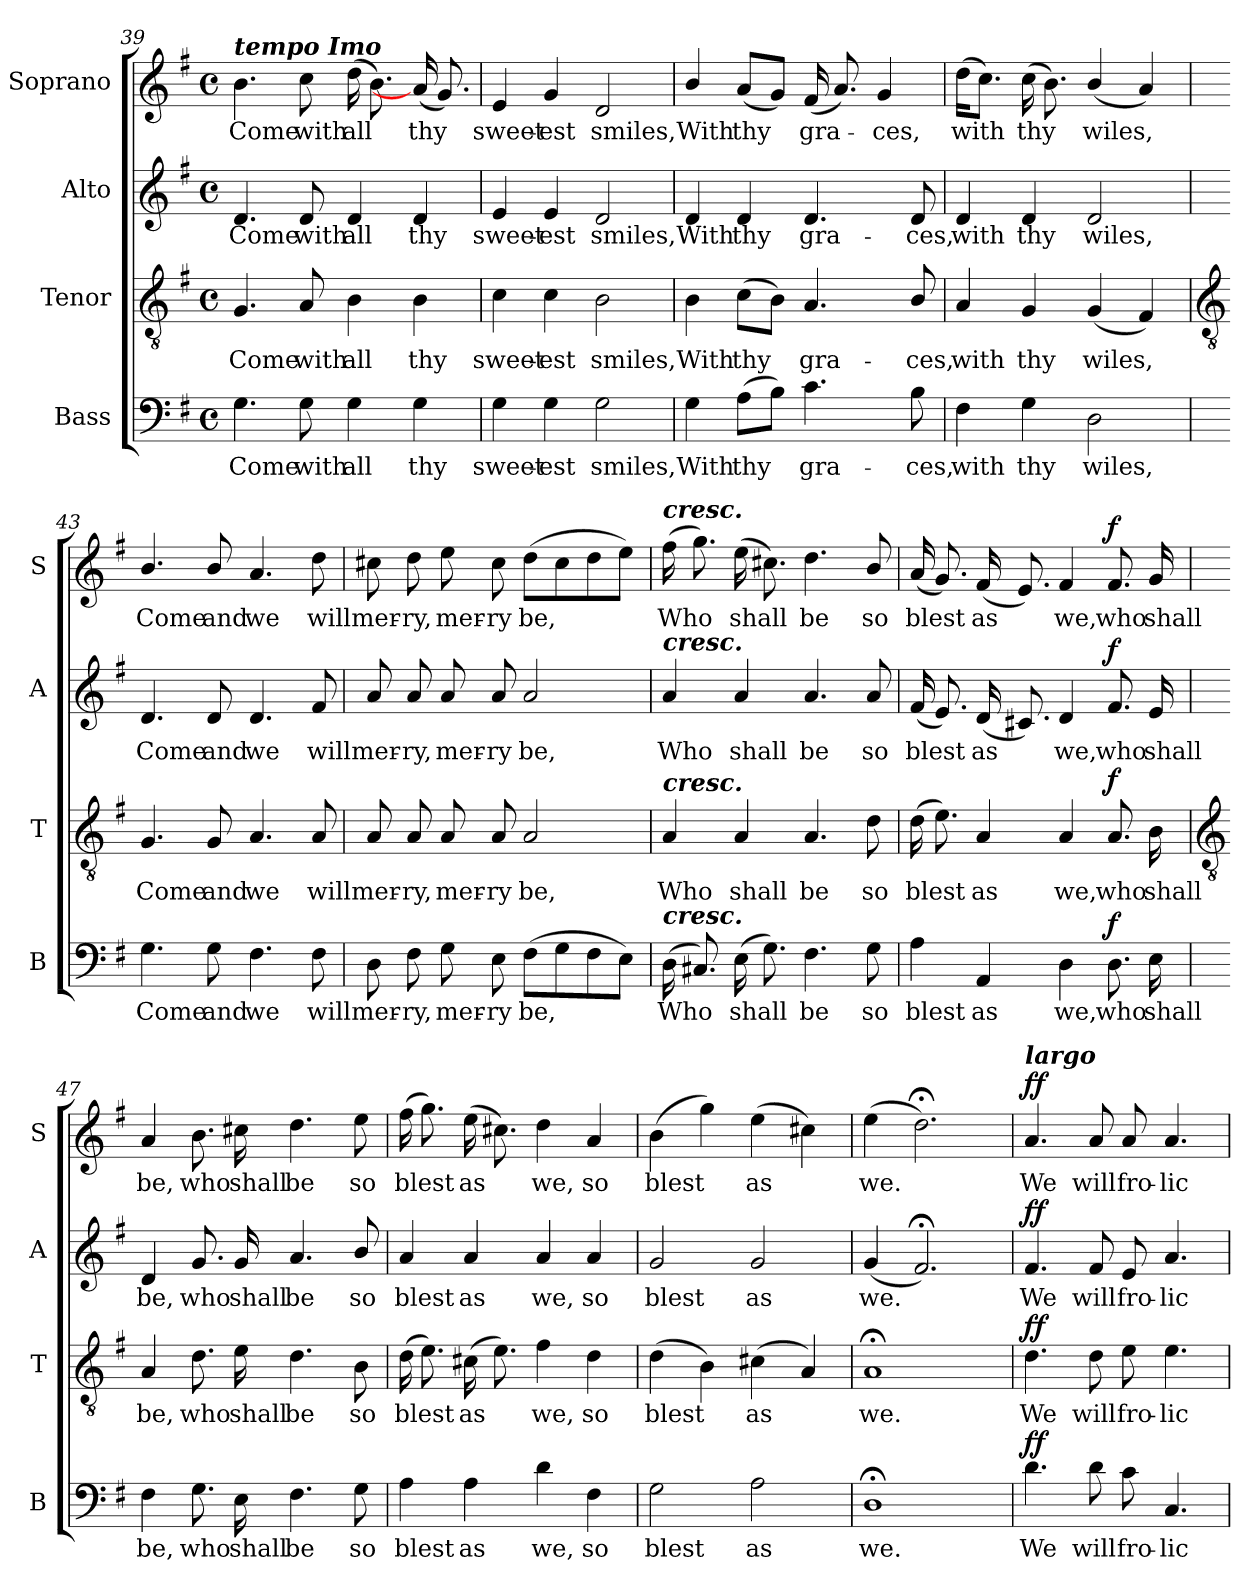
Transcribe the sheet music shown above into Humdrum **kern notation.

**kern	**text	**dynam	**kern	**text	**dynam	**kern	**text	**dynam	**kern	**text	**dynam
*part4	*part4	*part4	*part3	*part3	*part3	*part2	*part2	*part2	*part1	*part1	*part1
*staff4	*staff4	*staff4	*staff3	*staff3	*staff3	*staff2	*staff2	*staff2	*staff1	*staff1	*staff1
*I"Bass	*	*	*I"Tenor	*	*	*I"Alto	*	*	*I"Soprano	*	*
*I'B	*	*	*I'T	*	*	*I'A	*	*	*I'S	*	*
!!LO:LB:g=z
*clefF4	*	*	*clefGv2	*	*	*clefG2	*	*	*clefG2	*	*
*k[f#]	*	*	*k[f#]	*	*	*k[f#]	*	*	*k[f#]	*	*
*G:	*	*	*G:	*	*	*G:	*	*	*G:	*	*
*M4/4	*	*	*M4/4	*	*	*M4/4	*	*	*M4/4	*	*
*met(c)	*	*	*met(c)	*	*	*met(c)	*	*	*met(c)	*	*
=39	=39	=39	=39	=39	=39	=39	=39	=39	=39	=39	=39
!	!	!	!	!	!	!	!	!	!LO:TX:a:Bi:t=tempo Imo	!	!
!	!LO:LY:b	!	!	!LO:LY:b	!	!	!LO:LY:b	!	!	!LO:LY:b	!
4.G	Come	.	4.G	Come	.	4.d	Come	.	4.b	Come	.
!	!LO:LY:b	!	!	!LO:LY:b	!	!	!LO:LY:b	!	!	!LO:LY:b	!
8G	with	.	8A/	with	.	8d	with	.	8cc	with	.
!	!LO:LY:b	!	!	!LO:LY:b	!	!	!LO:LY:b	!	!	!LO:LY:b	!
4G	all	.	4B	all	.	4d	all	.	(>16ddLL	all	.
.	.	.	.	.	.	.	.	.	8.bJ)	.	.
!	!LO:LY:b	!	!	!LO:LY:b	!	!	!LO:LY:b	!	!	!LO:LY:b	!
4G	thy	.	4B	thy	.	4d	thy	.	(<16aLL]	thy	.
.	.	.	.	.	.	.	.	.	8.gJ)	.	.
=40	=40	=40	=40	=40	=40	=40	=40	=40	=40	=40	=40
!	!LO:LY:b	!	!	!LO:LY:b	!	!	!LO:LY:b	!	!	!LO:LY:b	!
4G	sweet-	.	4c	sweet-	.	4e	sweet-	.	4e	sweet-	.
!	!LO:LY:b	!	!	!LO:LY:b	!	!	!LO:LY:b	!	!	!LO:LY:b	!
4G	-est	.	4c	-est	.	4e	-est	.	4g	-est	.
!	!LO:LY:b	!	!	!LO:LY:b	!	!	!LO:LY:b	!	!	!LO:LY:b	!
2G	smiles,	.	2B	smiles,	.	2d	smiles,	.	2d	smiles,	.
=41	=41	=41	=41	=41	=41	=41	=41	=41	=41	=41	=41
!	!LO:LY:b	!	!	!LO:LY:b	!	!	!LO:LY:b	!	!	!LO:LY:b	!
4G	With	.	4B	With	.	4d	With	.	4b/	With	.
!	!LO:LY:b	!	!	!LO:LY:b	!	!	!LO:LY:b	!	!	!LO:LY:b	!
(>8AL	thy	.	(>8cL	thy	.	4d	thy	.	(<8aL	thy	.
8BJ)	.	.	8BJ)	.	.	.	.	.	8gJ)	.	.
!	!LO:LY:b	!	!	!LO:LY:b	!	!	!LO:LY:b	!	!	!LO:LY:b	!
4.c	gra-	.	4.A	gra-	.	4.d	gra-	.	(<16f#LL	gra-	.
.	.	.	.	.	.	.	.	.	8.a)	.	.
!	!	!	!	!	!	!	!	!	!	!LO:LY:b	!
.	.	.	.	.	.	.	.	.	4g	ces,	.
!	!LO:LY:b	!	!	!LO:LY:b	!	!	!LO:LY:b	!	!	!	!
8B	-ces,	.	8B/	-ces,	.	8d	-ces,	.	.	.	.
=42	=42	=42	=42	=42	=42	=42	=42	=42	=42	=42	=42
!	!LO:LY:b	!	!	!LO:LY:b	!	!	!LO:LY:b	!	!	!LO:LY:b	!
4F#	with	.	4A/	with	.	4d	with	.	(>16ddL	with	.
.	.	.	.	.	.	.	.	.	8.ccJ)	.	.
!	!LO:LY:b	!	!	!LO:LY:b	!	!	!LO:LY:b	!	!	!LO:LY:b	!
4G	thy	.	4G	thy	.	4d	thy	.	(>16ccLL	thy	.
.	.	.	.	.	.	.	.	.	8.bJ)	.	.
!	!LO:LY:b	!	!	!LO:LY:b	!	!	!LO:LY:b	!	!	!LO:LY:b	!
2D	wiles,	.	(<4G	wiles,	.	2d	wiles,	.	(<4b/	wiles,	.
.	.	.	4F#)	.	.	.	.	.	4a)	.	.
!!LO:LB:g=z
=43	=43	=43	=43	=43	=43	=43	=43	=43	=43	=43	=43
*	*	*	*clefGv2	*	*	*	*	*	*	*	*
!	!LO:LY:b	!	!	!LO:LY:b	!	!	!LO:LY:b	!	!	!LO:LY:b	!
4.G	Come	.	4.G	Come	.	4.d	Come	.	4.b/	Come	.
!	!LO:LY:b	!	!	!LO:LY:b	!	!	!LO:LY:b	!	!	!LO:LY:b	!
8G	and	.	8G	and	.	8d	and	.	8b/	and	.
!	!LO:LY:b	!	!	!LO:LY:b	!	!	!LO:LY:b	!	!	!LO:LY:b	!
4.F#	we	.	4.A	we	.	4.d	we	.	4.a	we	.
!	!LO:LY:b	!	!	!LO:LY:b	!	!	!LO:LY:b	!	!	!LO:LY:b	!
8F#	will	.	8A	will	.	8f#	will	.	8dd	will	.
=44	=44	=44	=44	=44	=44	=44	=44	=44	=44	=44	=44
!	!LO:LY:b	!	!	!LO:LY:b	!	!	!LO:LY:b	!	!	!LO:LY:b	!
8D	mer-	.	8A	mer-	.	8a	mer-	.	8cc#X	mer-	.
!	!LO:LY:b	!	!	!LO:LY:b	!	!	!LO:LY:b	!	!	!LO:LY:b	!
8F#	-ry,	.	8A	-ry,	.	8a	-ry,	.	8dd	-ry,	.
!	!LO:LY:b	!	!	!LO:LY:b	!	!	!LO:LY:b	!	!	!LO:LY:b	!
8G	mer-	.	8A	mer-	.	8a	mer-	.	8ee	mer-	.
!	!LO:LY:b	!	!	!LO:LY:b	!	!	!LO:LY:b	!	!	!LO:LY:b	!
8E	-ry	.	8A	-ry	.	8a	-ry	.	8cc#	-ry	.
!	!LO:LY:b	!	!	!LO:LY:b	!	!	!LO:LY:b	!	!	!LO:LY:b	!
(>8F#L	be,	.	2A	be,	.	2a	be,	.	(>8ddL	be,	.
8G	.	.	.	.	.	.	.	.	8cc#	.	.
8F#	.	.	.	.	.	.	.	.	8dd	.	.
8EJ)	.	.	.	.	.	.	.	.	8eeJ)	.	.
=45	=45	=45	=45	=45	=45	=45	=45	=45	=45	=45	=45
!	!	!	!	!	!	!	!	!	!LO:TX:a:Bi:t=cresc.	!	!
!	!	!	!	!	!	!LO:TX:a:Bi:t=cresc.	!	!	!	!	!
!	!	!	!LO:TX:a:Bi:t=cresc.	!	!	!	!	!	!	!	!
!LO:TX:a:Bi:t=cresc.	!	!	!	!	!	!	!	!	!	!	!
!	!LO:LY:b	!	!	!LO:LY:b	!	!	!LO:LY:b	!	!	!LO:LY:b	!
(<16DLL	Who	.	4A	Who	.	4a	Who	.	(>16ff#LL	Who	.
8.C#XJ)	.	.	.	.	.	.	.	.	8.ggJ)	.	.
!	!LO:LY:b	!	!	!LO:LY:b	!	!	!LO:LY:b	!	!	!LO:LY:b	!
(>16ELL	shall	.	4A	shall	.	4a	shall	.	(>16eeLL	shall	.
8.GJ)	.	.	.	.	.	.	.	.	8.cc#XJ)	.	.
!	!LO:LY:b	!	!	!LO:LY:b	!	!	!LO:LY:b	!	!	!LO:LY:b	!
4.F#	be	.	4.A	be	.	4.a	be	.	4.dd	be	.
!	!LO:LY:b	!	!	!LO:LY:b	!	!	!LO:LY:b	!	!	!LO:LY:b	!
8G	so	.	8d	so	.	8a	so	.	8b/	so	.
=46	=46	=46	=46	=46	=46	=46	=46	=46	=46	=46	=46
!	!LO:LY:b	!	!	!LO:LY:b	!	!	!LO:LY:b	!	!	!LO:LY:b	!
4A	blest	.	(>16dLL	blest	.	(<16f#LL	blest	.	(<16aLL	blest	.
.	.	.	8.eJ)	.	.	8.eJ)	.	.	8.gJ)	.	.
!	!LO:LY:b	!	!	!LO:LY:b	!	!	!LO:LY:b	!	!	!LO:LY:b	!
4AA	as	.	4A	as	.	(<16dLL	as	.	(<16f#LL	as	.
.	.	.	.	.	.	8.c#XJ)	.	.	8.eJ)	.	.
!	!LO:LY:b	!	!	!LO:LY:b	!	!	!LO:LY:b	!	!	!LO:LY:b	!
4D	we,	.	4A	we,	.	4d	we,	.	4f#	we,	.
!	!LO:LY:b	!LO:DY:b	!	!LO:LY:b	!LO:DY:b	!	!LO:LY:b	!LO:DY:b	!	!LO:LY:b	!LO:DY:b
8.D	who	f	8.A	who	f	8.f#	who	f	8.f#	who	f
!	!LO:LY:b	!	!	!LO:LY:b	!	!	!LO:LY:b	!	!	!LO:LY:b	!
16E	shall	.	16B	shall	.	16e	shall	.	16g	shall	.
!!LO:LB:g=z
=47	=47	=47	=47	=47	=47	=47	=47	=47	=47	=47	=47
*	*	*	*clefGv2	*	*	*	*	*	*	*	*
!	!LO:LY:b	!	!	!LO:LY:b	!	!	!LO:LY:b	!	!	!LO:LY:b	!
4F#	be,	.	4A	be,	.	4d	be,	.	4a	be,	.
!	!LO:LY:b	!	!	!LO:LY:b	!	!	!LO:LY:b	!	!	!LO:LY:b	!
8.G	who	.	8.d	who	.	8.g	who	.	8.b	who	.
!	!LO:LY:b	!	!	!LO:LY:b	!	!	!LO:LY:b	!	!	!LO:LY:b	!
16E	shall	.	16e	shall	.	16g	shall	.	16cc#X	shall	.
!	!LO:LY:b	!	!	!LO:LY:b	!	!	!LO:LY:b	!	!	!LO:LY:b	!
4.F#	be	.	4.d	be	.	4.a	be	.	4.dd	be	.
!	!LO:LY:b	!	!	!LO:LY:b	!	!	!LO:LY:b	!	!	!LO:LY:b	!
8G	so	.	8B	so	.	8b/	so	.	8ee	so	.
=48	=48	=48	=48	=48	=48	=48	=48	=48	=48	=48	=48
!	!LO:LY:b	!	!	!LO:LY:b	!	!	!LO:LY:b	!	!	!LO:LY:b	!
4A	blest	.	(>16dLL	blest	.	4a	blest	.	(>16ff#LL	blest	.
.	.	.	8.eJ)	.	.	.	.	.	8.ggJ)	.	.
!	!LO:LY:b	!	!	!LO:LY:b	!	!	!LO:LY:b	!	!	!LO:LY:b	!
4A	as	.	(>16c#XLL	as	.	4a	as	.	(>16eeLL	as	.
.	.	.	8.eJ)	.	.	.	.	.	8.cc#XJ)	.	.
!	!LO:LY:b	!	!	!LO:LY:b	!	!	!LO:LY:b	!	!	!LO:LY:b	!
4d	we,	.	4f#	we,	.	4a	we,	.	4dd	we,	.
!	!LO:LY:b	!	!	!LO:LY:b	!	!	!LO:LY:b	!	!	!LO:LY:b	!
4F#	so	.	4d	so	.	4a	so	.	4a	so	.
=49	=49	=49	=49	=49	=49	=49	=49	=49	=49	=49	=49
!	!LO:LY:b	!	!	!LO:LY:b	!	!	!LO:LY:b	!	!	!LO:LY:b	!
2G	blest	.	(>4d	blest	.	2g	blest	.	(4b	blest	.
.	.	.	4B)	.	.	.	.	.	4gg)	.	.
!	!LO:LY:b	!	!	!LO:LY:b	!	!	!LO:LY:b	!	!	!LO:LY:b	!
2A	as	.	(<4c#X	as	.	2g	as	.	(>4ee	as	.
.	.	.	4A)	.	.	.	.	.	4cc#X)	.	.
=50	=50	=50	=50	=50	=50	=50	=50	=50	=50	=50	=50
!	!LO:LY:b	!	!	!LO:LY:b	!	!	!LO:LY:b	!	!	!LO:LY:b	!
1D;<	we.	.	1A;<	we.	.	(<4g	we.	.	(>4ee	we.	.
.	.	.	.	.	.	2.f#;<)	.	.	2.dd;<)	.	.
=51	=51	=51	=51	=51	=51	=51	=51	=51	=51	=51	=51
!	!	!	!	!	!	!	!	!	!LO:TX:a:Bi:t=largo	!	!
!	!LO:LY:b	!LO:DY:b	!	!LO:LY:b	!LO:DY:b	!	!LO:LY:b	!LO:DY:b	!	!LO:LY:b	!LO:DY:b
4.d	We	ff	4.d	We	ff	4.f#	We	ff	4.a	We	ff
!	!LO:LY:b	!	!	!LO:LY:b	!	!	!LO:LY:b	!	!	!LO:LY:b	!
8d	will	.	8d	will	.	8f#	will	.	8a	will	.
!	!LO:LY:b	!	!	!LO:LY:b	!	!	!LO:LY:b	!	!	!LO:LY:b	!
8c	fro-	.	8e	fro-	.	8e	fro-	.	8a	fro-	.
!	!LO:LY:b	!	!	!LO:LY:b	!	!	!LO:LY:b	!	!	!LO:LY:b	!
4.C	-lic	.	4.e	-lic	.	4.a	-lic	.	4.a	-lic	.
=	=	=	=	=	=	=	=	=	=	=	=
*-	*-	*-	*-	*-	*-	*-	*-	*-	*-	*-	*-
